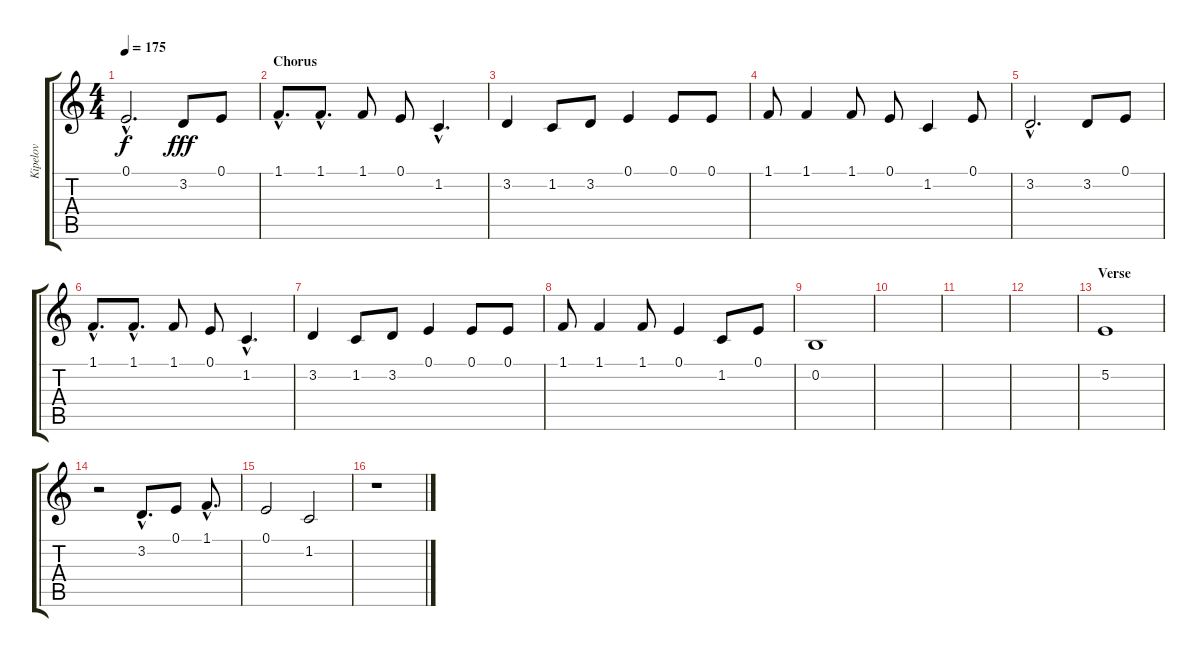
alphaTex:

\track ("Kipelov" "Kipelov") {instrument tenorsax}
\staff {score tabs}
\tuning (E4 B3 G3 D3 A2 E2) {hide}
\ts (4 4)
\tempo 175
\clef g2
\ks c
0.1{hac t}.2{d dy f} 3.2.8{dy fff} 0.1.8 |
\section ("" "Chorus")
1.1{hac}.8{d} 1.1{hac}.8{d} 1.1.8 0.1.8 1.2{hac}.4{d} |
3.2.4 1.2.8 3.2.8 0.1.4 0.1.8 0.1.8 |
1.1.8 1.1.4 1.1.8 0.1.8 1.2.4 0.1.8 |
3.2{hac}.2{d} 3.2.8 0.1.8 |
1.1{hac}.8{d} 1.1{hac}.8{d} 1.1.8 0.1.8 1.2{hac}.4{d} |
3.2.4 1.2.8 3.2.8 0.1.4 0.1.8 0.1.8 |
1.1.8 1.1.4 1.1.8 0.1.4 1.2.8 0.1.8 |
0.2.1 |
|
|
|
\section ("" "Verse")
5.2.1 |
r.2 3.2{hac}.8{d} 0.1.8 1.1{hac}.8{d} |
0.1.2 1.2.2 |
r.1
